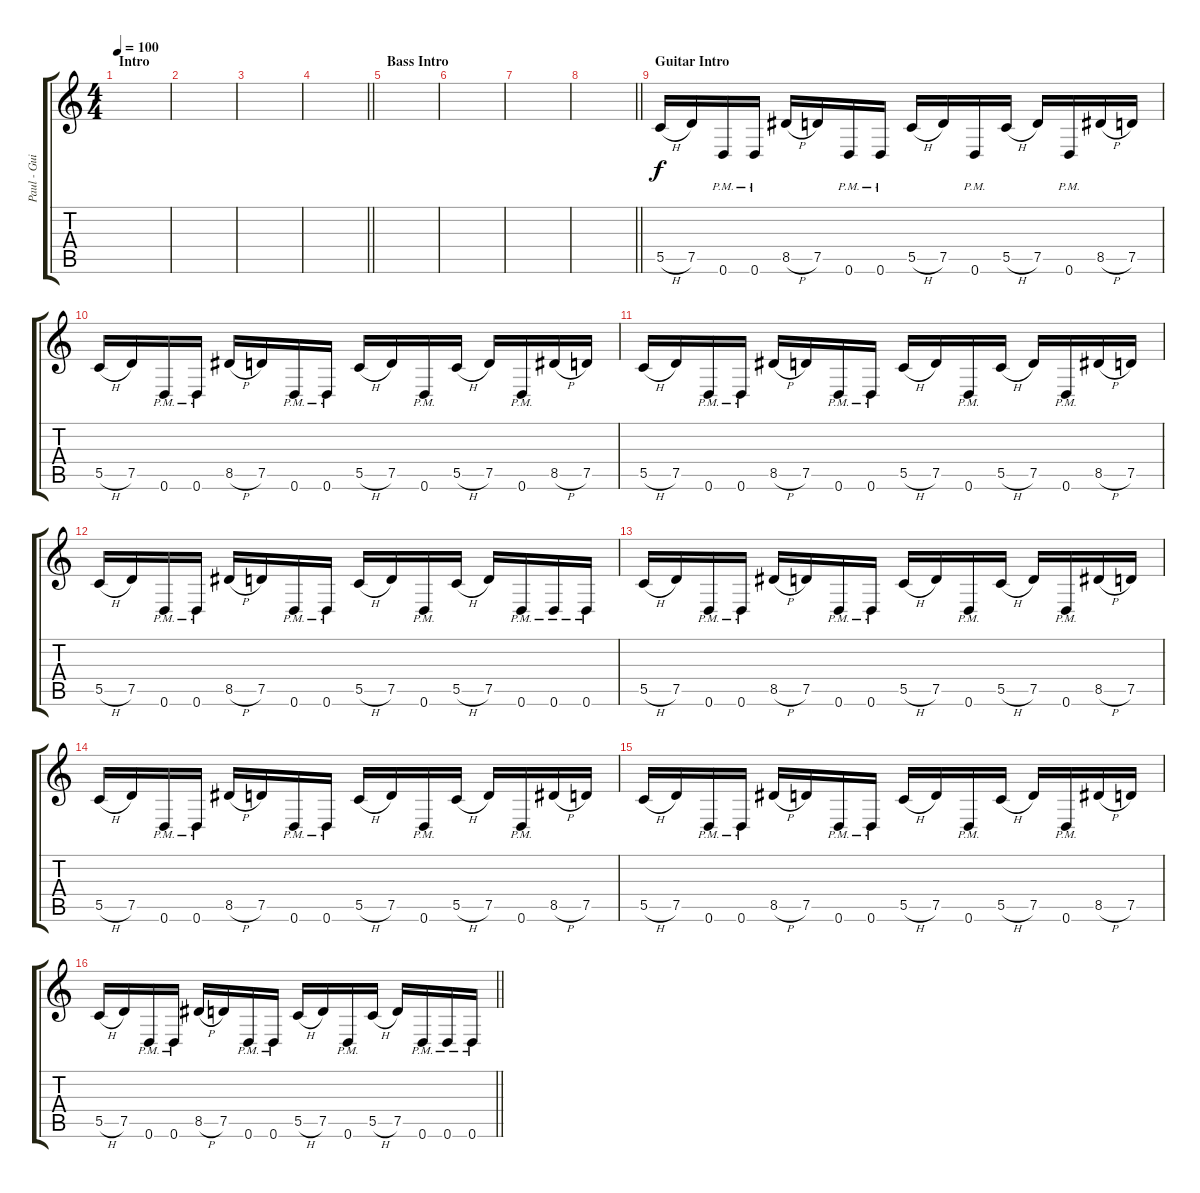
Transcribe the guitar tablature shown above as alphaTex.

\track ("Paul - Guitar 2" "Paul - Gui") {instrument distortionguitar}
\staff {score tabs}
\tuning (D4 A3 F3 C3 G2 D2) {hide}
\ts (4 4)
\section ("" "Intro")
\tempo 100
\clef g2
\ks c
|
|
|
\barLineRight lightlight
|
\section ("" "Bass Intro")
|
|
|
\barLineRight lightlight
|
\section ("" "Guitar Intro")
5.5{h}.16 7.5.16 0.6{pm}.16 0.6{pm}.16 8.5{h}.16 7.5.16 0.6{pm}.16 0.6{pm}.16 5.5{h}.16 7.5.16 0.6{pm}.16 5.5{h}.16 7.5.16 0.6{pm}.16 8.5{h}.16 7.5.16 |
5.5{h}.16 7.5.16 0.6{pm}.16 0.6{pm}.16 8.5{h}.16 7.5.16 0.6{pm}.16 0.6{pm}.16 5.5{h}.16 7.5.16 0.6{pm}.16 5.5{h}.16 7.5.16 0.6{pm}.16 8.5{h}.16 7.5.16 |
5.5{h}.16 7.5.16 0.6{pm}.16 0.6{pm}.16 8.5{h}.16 7.5.16 0.6{pm}.16 0.6{pm}.16 5.5{h}.16 7.5.16 0.6{pm}.16 5.5{h}.16 7.5.16 0.6{pm}.16 8.5{h}.16 7.5.16 |
5.5{h}.16 7.5.16 0.6{pm}.16 0.6{pm}.16 8.5{h}.16 7.5.16 0.6{pm}.16 0.6{pm}.16 5.5{h}.16 7.5.16 0.6{pm}.16 5.5{h}.16 7.5.16 0.6{pm}.16 0.6{pm}.16 0.6{pm}.16 |
5.5{h}.16 7.5.16 0.6{pm}.16 0.6{pm}.16 8.5{h}.16 7.5.16 0.6{pm}.16 0.6{pm}.16 5.5{h}.16 7.5.16 0.6{pm}.16 5.5{h}.16 7.5.16 0.6{pm}.16 8.5{h}.16 7.5.16 |
5.5{h}.16 7.5.16 0.6{pm}.16 0.6{pm}.16 8.5{h}.16 7.5.16 0.6{pm}.16 0.6{pm}.16 5.5{h}.16 7.5.16 0.6{pm}.16 5.5{h}.16 7.5.16 0.6{pm}.16 8.5{h}.16 7.5.16 |
5.5{h}.16 7.5.16 0.6{pm}.16 0.6{pm}.16 8.5{h}.16 7.5.16 0.6{pm}.16 0.6{pm}.16 5.5{h}.16 7.5.16 0.6{pm}.16 5.5{h}.16 7.5.16 0.6{pm}.16 8.5{h}.16 7.5.16 |
\barLineRight lightlight
5.5{h}.16 7.5.16 0.6{pm}.16 0.6{pm}.16 8.5{h}.16 7.5.16 0.6{pm}.16 0.6{pm}.16 5.5{h}.16 7.5.16 0.6{pm}.16 5.5{h}.16 7.5.16 0.6{pm}.16 0.6{pm}.16 0.6{pm}.16
